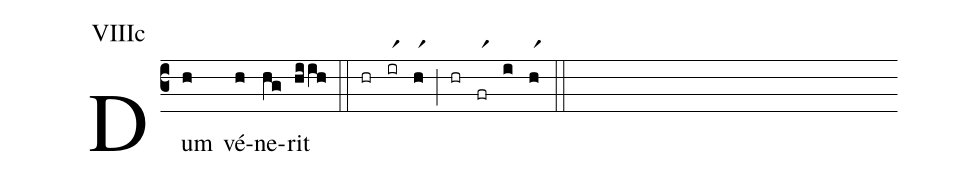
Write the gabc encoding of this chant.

annotation: VIIIc;
%%
(c3)Dum(h) vé(h)ne(hg)rit(hi/ih) (::) (hr)(irr1)(hr1)(;)(hr)(frr1)(i)(hr1)(::)
